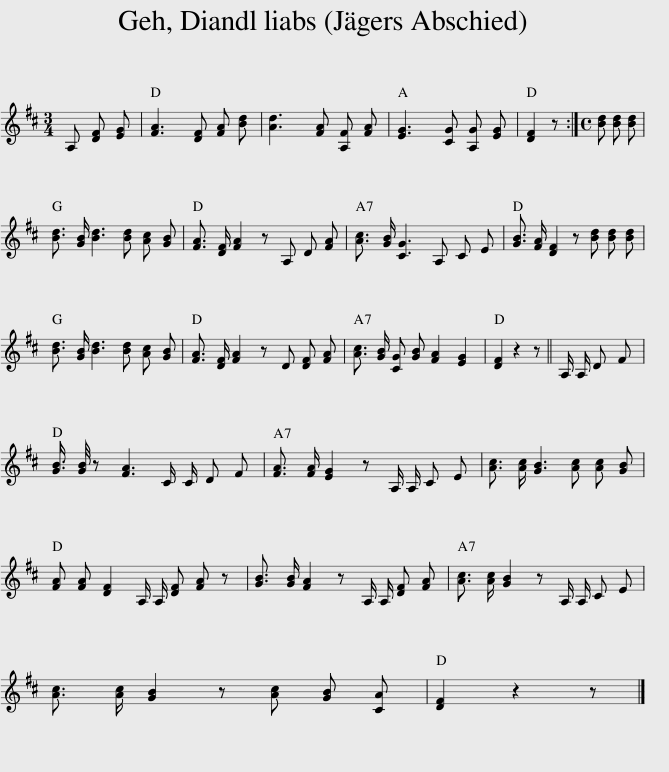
X:1
L:1/8
M:3/4
I:linebreak $
K:D
V:1 treble
V:1
 A, [DF] [EG] | [FA]3 [DF] [FA] [Bd] | [Ad]3 [FA] [A,F] [FA] | [EG]3 [CG] [A,G] [EG] | [DF]2 z :| %5
[M:4/4] [Bd] [Bd] [Bd] |$ [Bd]3/2 [GB]/ [Bd]3 [Bd] [Ac] [GB] | [FA]3/2 [DF]/ [FA]2 z A, D [FA] | [Ac]3/2 [GB]/ [CG]3 A, C E | [GB]3/2 [FA]/ [DF]2 z [Bd] [Bd] [Bd] |$ %10
 [Bd]3/2 [GB]/ [Bd]3 [Bd] [Ac] [GB] | [FA]3/2 [DF]/ [FA]2 z D [DF] [FA] | [Ac]3/2 [GB]/ [CG] [GB] [FA]2 [EG]2 | [DF]2 z2 z || A,/ A,/ D F |$ %15
 [GB]3/4 [GB]/4 z [FA]3 C/ C/ D F | [FA]3/2 [FA]/ [EG]2 z A,/ A,/ C E | [Ac]3/2 [Ac]/ [GB]3 [Ac] [Ac] [GB] |$ [FA] [FA] [DF]2 A,/ A,/ [DF] [FA] z | [GB]3/2 [GB]/ [FA]2 z A,/ A,/ [DF] [FA] | %20
 [Ac]3/2 [Ac]/ [GB]2 z A,/ A,/ C E |$ [Ac]3/2 [Ac]/ [GB]2 z [Ac] [GB] [CA] | [DF]2 z2 z |] %23
